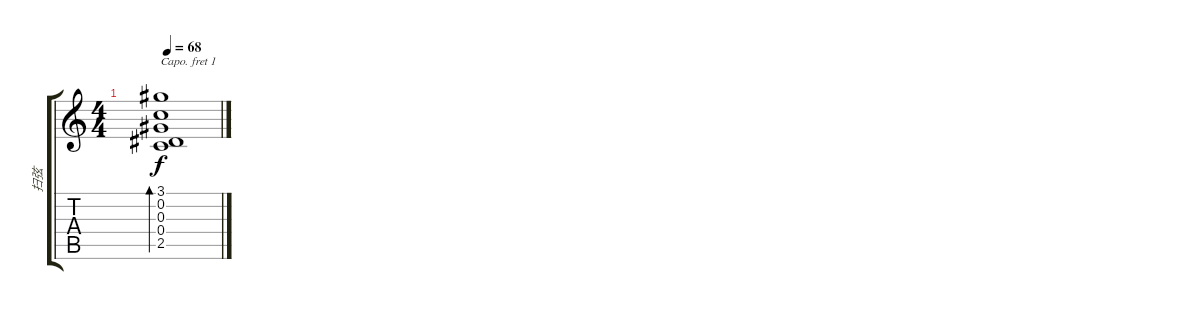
\track ("扫弦" "扫弦") {instrument acousticguitarsteel}
\staff {score tabs}
\capo 1
\tuning (E4 B3 G3 D3 A2 E2) {hide}
\ts (4 4)
\tempo 68
\clef g2
\ks c
(3.1 0.2 0.3 0.4 2.5).1{bd 120 dy f}
